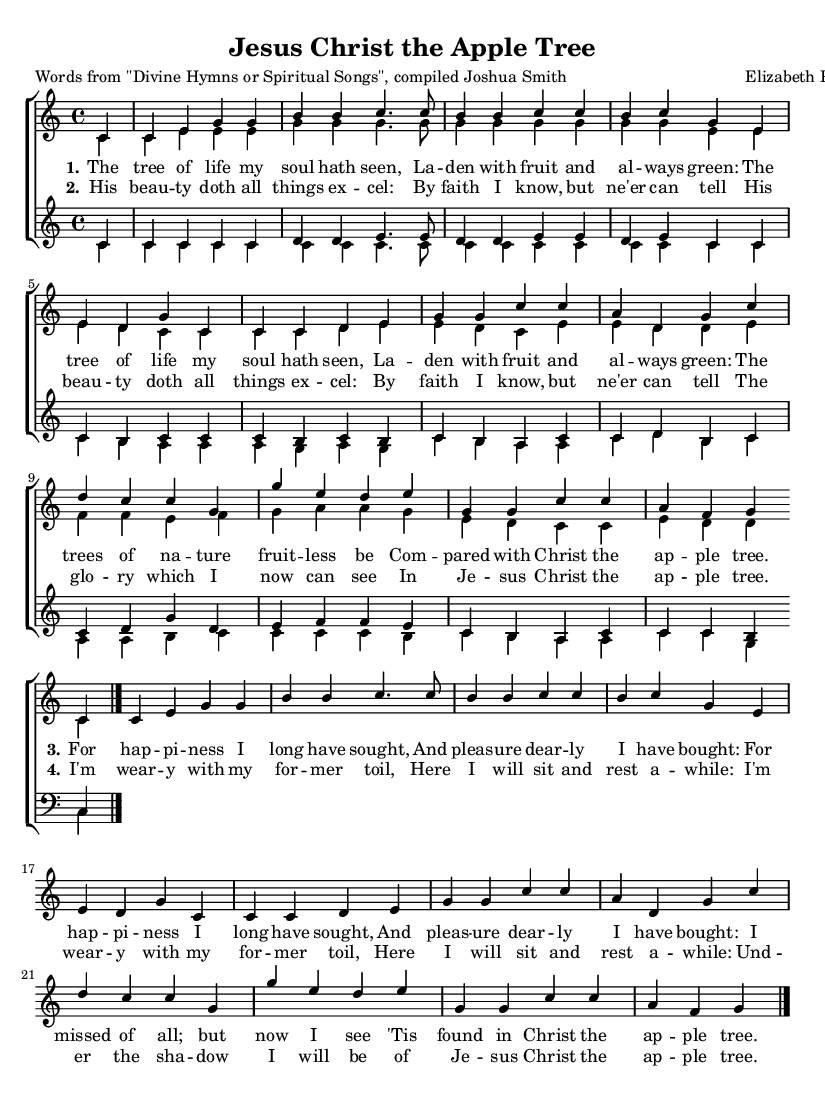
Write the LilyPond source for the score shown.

\version "2.14.2"

\header {
  title = "Jesus Christ the Apple Tree"
  poet = "Words from \"Divine Hymns or Spiritual Songs\", compiled Joshua Smith" % italics?
  composer = "Elizabeth Poston (1905-87)"
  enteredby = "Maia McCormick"
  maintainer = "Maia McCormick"
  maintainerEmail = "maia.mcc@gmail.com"
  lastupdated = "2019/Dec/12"
}

\include "header.ly"

global = {
  \preamble
  \key c \major
  \time 4/4
}

sopMusic = \relative c' {
  \partial 4
  c4 | c e g g | b b c4. c8 | b4 b c c | b c g e |
  e d g c, | c c d e | g g c c | a d, g c | % break
  d c c g | g' e d e | g, g c c | a f g \bar"" \break
  c, |
  c e g g | b b c4. c8 | b4 b c c | b c g e |
  e d g c, | c c d e | g g c c | a d, g c | % break
  d c c g | g' e d e | g, g c c | a f g


  \bar "|."

}

altoMusic = \relative c' {
  c4 | c e e e | g g g4. g8 | g4 g g g | g g e  e |
  e d c c | c c d e | e d c e | e d d e |
  f f e f | g a a g | e d c c | e d d \bar""
  c |

  \bar "|."
}

stanzaI = \lyricmode {
  \set stanza = #"1."
  \repeat unfold 2 {
    The tree of life my soul hath seen,
    La -- den with fruit and al -- ways green:
  }
  The trees of na -- ture fruit -- less be
  Com -- pared with Christ the ap -- ple tree.
}

stanzaII = \lyricmode {
  \set stanza = #"2."
  \repeat unfold 2 {
    His beau -- ty doth all things ex -- cel:
    By faith I know, but ne'er can tell
  }
  The glo -- ry which I now can see
  In Je -- sus Christ the ap -- ple tree.
}

stanzaIII = \lyricmode {
  \repeat unfold 48 { \skip 1 }
  \set stanza = #"3."
  \repeat unfold 2 {
    For hap -- pi -- ness I long have sought,
    And pleas -- ure dear -- ly I have bought:
  }
  I missed of all; but now I see
  'Tis found in Christ the ap -- ple tree.
}

stanzaIV = \lyricmode {
  \repeat unfold 48 { \skip 1 }
  \set stanza = #"4."
  \repeat unfold 2 {
    I'm wear -- y with my for -- mer toil,
    Here I will sit and rest a -- while:
  }
  Und -- er the sha -- dow I will be
  of Je -- sus Christ the ap -- ple tree.
}

tenorMusic = \relative c' {
  c4 | c c c c | d d e4. e8 | d4 d e e | d e c c |
  c b c c | c b c b | c b a c | c d b c |
  c d g d | e f f e | c b a c | c c b \bar""
  \clef bass \set Staff.explicitClefVisibility = #end-of-line-invisible

  c,
  \bar "|."
}

bassMusic = \relative c' {
  c4 | c c c c | c c c4. c8 | c4 c c c | c c c c |
  c b a a | a g a g | c b a a | c d b c |
  a a b c | c c c b | c b a a | c c g \bar""
  \clef bass \set Staff.explicitClefVisibility = #end-of-line-invisible

  c,
  \bar "|."
}

\score {
  <<
   \new ChoirStaff <<
    \new Staff = women <<
      \new Voice = "sopranos" { \voiceOne << \global \sopMusic >> }
      \new Voice = "altos" { \voiceTwo << \global \altoMusic >> }
    >>
    \new Lyrics = "stanzaIV"  \with { alignBelowContext = #"women" } \lyricsto "sopranos" \stanzaIV
    \new Lyrics = "stanzaIII"  \with { alignBelowContext = #"women" } \lyricsto "sopranos" \stanzaIII
    \new Lyrics = "stanzaII"  \with { alignBelowContext = #"women" } \lyricsto "sopranos" \stanzaII
    \new Lyrics = "stanzaI"  \with { alignBelowContext = #"women" } \lyricsto "sopranos" \stanzaI
   \new Staff = men <<
      \new Voice = "tenors" { \voiceOne << \global \tenorMusic >> }
      \new Voice = "basses" { \voiceTwo << \global \bassMusic >> }
    >>
  >>
  >>
}
